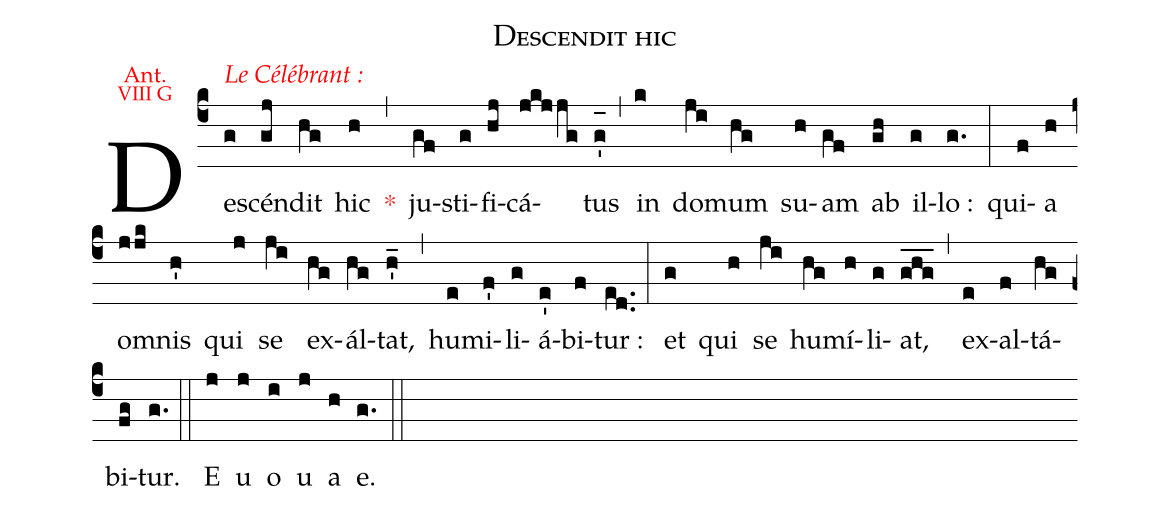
name:Descendit hic;
office-part:Antiphona;
annotation: {\color{red}\footnotesize Ant.};
annotation: {\color{red}\scriptsize VIII G};
%%
(c4) De<alt>{\textcolor{red}{Le Célébrant :}}</alt>(g)scén(gj)dit(hg) hic(h) <c>*</c>(,) ju(gf)sti(g)fi(hj)cá(jkjjg)tus(g'_[oh:h]) (,) in(k) do(ji)mum(hg) su(h)am(gf) ab(gh) il(g)lo :(g.) (:) qui(f)a(h) o(jjk)mnis(h') qui(j) se(ji) ex(hg)ál(hg)tat,(h'_) (,) hu(e)mi(f')li(g)á(e')bi(f)tur :(ed..) (:) et(g) qui(h) se(ji) hu(hg)mí(h)li(g)at,(ghg___) (,) ex(e)al(f)tá(hg)bi(fg)tur.(g.) (::) <eu>E(j) u(j) o(i) u(j) a(h) e.</eu>(g.) (::)
